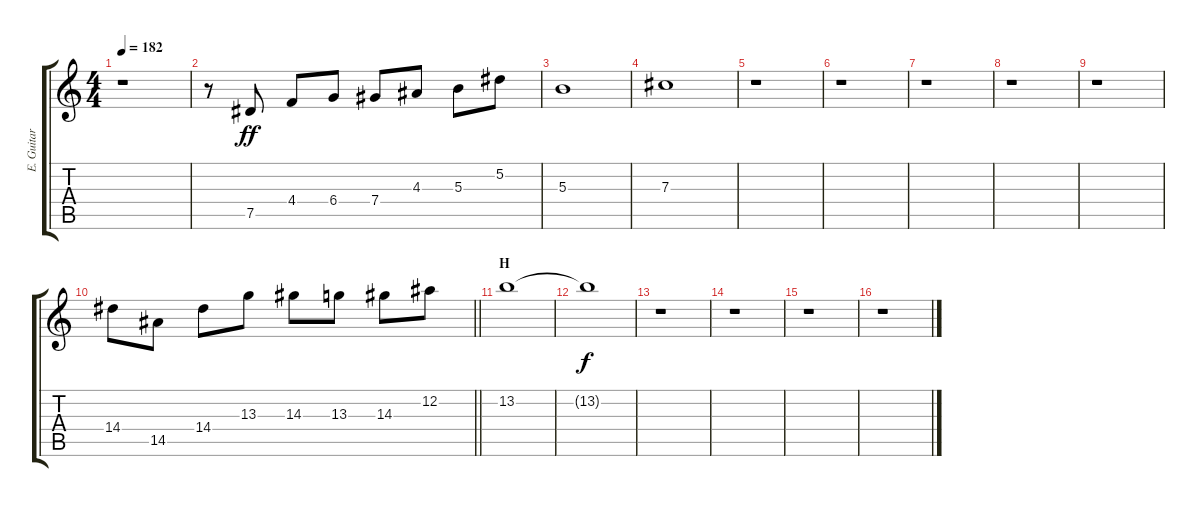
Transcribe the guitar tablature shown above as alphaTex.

\track ("E. Guitar IV" "E. Guitar ") {instrument overdrivenguitar}
\staff {score tabs}
\tuning (Eb4 Bb3 Gb3 Db3 Ab2 Eb2) {hide}
\ts (4 4)
\tempo 182
\clef g2
\ks c
r.1{dy ff} |
r.8 7.5.8 4.4.8 6.4.8 7.4.8 4.3.8 5.3.8 5.2.8 |
5.3.1 |
7.3.1 |
r.1 |
r.1 |
r.1 |
r.1 |
r.1 |
\barLineRight lightlight
14.4.8 14.5.8 14.4.8 13.3.8 14.3.8 13.3.8 14.3.8 12.2.8 |
\section ("" "H")
13.2.1 |
13.2{t}.1{dy f} |
r.1 |
r.1 |
r.1 |
r.1
